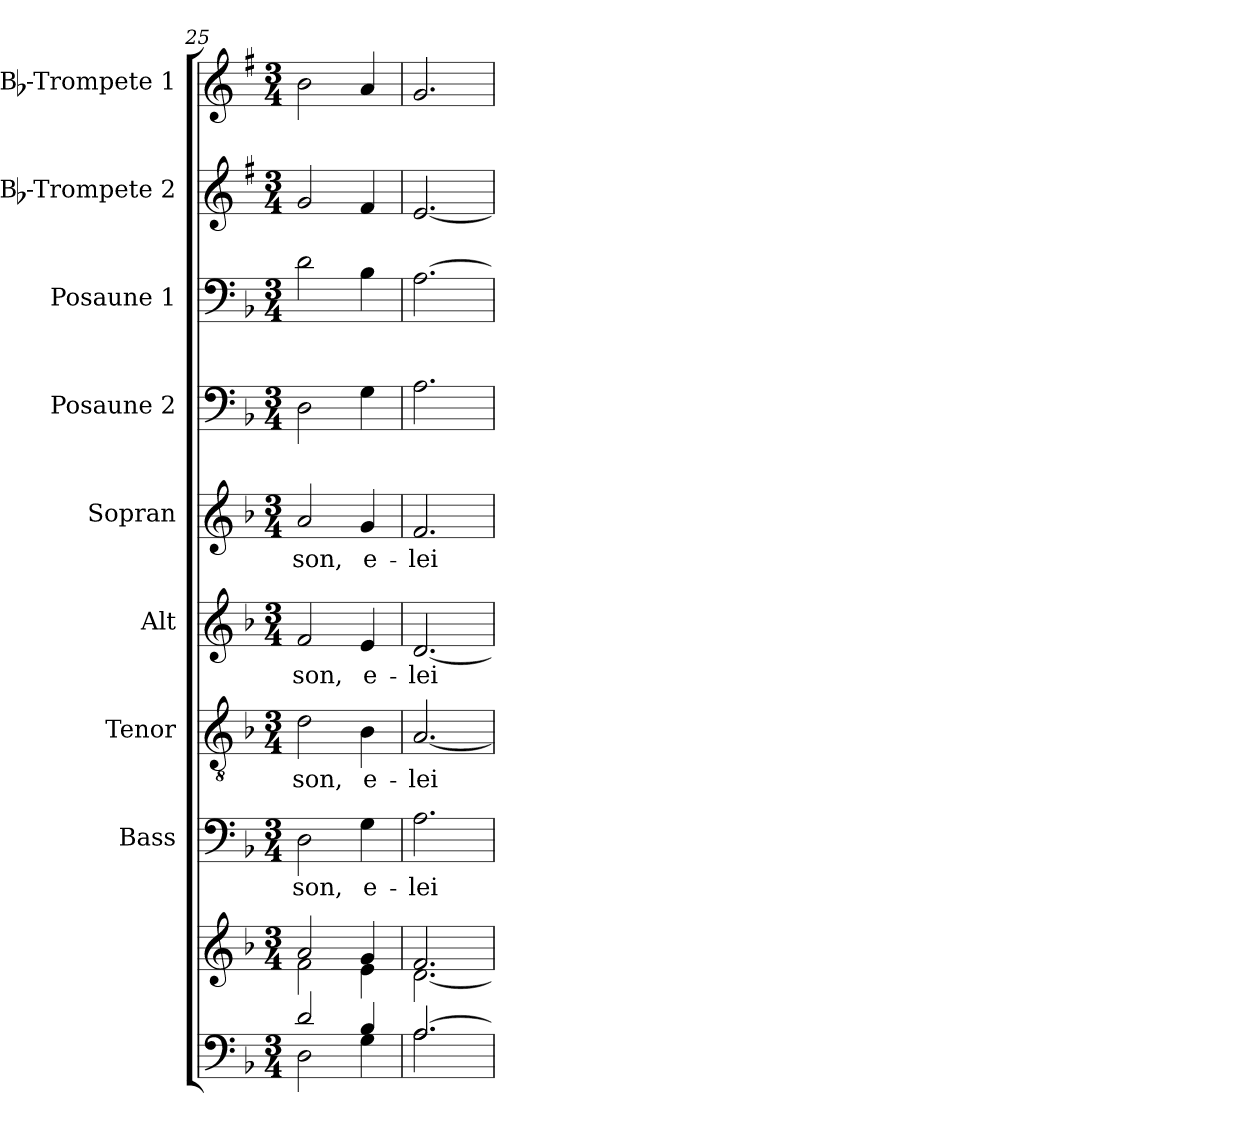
**kern	**kern	**kern	**text	**kern	**text	**kern	**text	**kern	**text	**kern	**kern	**kern	**kern
*part9	*part9	*part8	*part8	*part7	*part7	*part6	*part6	*part5	*part5	*part4	*part3	*part2	*part1
*staff10	*staff9	*staff8	*staff8	*staff7	*staff7	*staff6	*staff6	*staff5	*staff5	*staff4	*staff3	*staff2	*staff1
*	*	*I"Bass	*	*I"Tenor	*	*I"Alt	*	*I"Sopran	*	*I"Posaune 2	*I"Posaune 1	*I"Bb-Trompete 2	*I"Bb-Trompete 1
*	*	*I'B.	*	*I'T.	*	*I'A.	*	*I'S.	*	*I'Pos. 2	*I'Pos. 1	*I'Bb Trp. 2	*I'Bb Trp. 1
*clefF4	*clefG2	*clefF4	*	*clefGv2	*	*clefG2	*	*clefG2	*	*clefF4	*clefF4	*clefG2	*clefG2
*	*	*	*	*	*	*	*	*	*	*	*	*ITrd1c2	*ITrd1c2
*k[b-]	*k[b-]	*k[b-]	*	*k[b-]	*	*k[b-]	*	*k[b-]	*	*k[b-]	*k[b-]	*k[b-]	*k[b-]
*F:	*F:	*F:	*	*F:	*	*F:	*	*F:	*	*F:	*F:	*F:	*F:
*M3/4	*M3/4	*M3/4	*	*M3/4	*	*M3/4	*	*M3/4	*	*M3/4	*M3/4	*M3/4	*M3/4
=25	=25	=25	=25	=25	=25	=25	=25	=25	=25	=25	=25	=25	=25
*^	*^	*	*	*	*	*	*	*	*	*	*	*	*
!	!	!	!	!	!LO:LY:b	!	!LO:LY:b	!	!LO:LY:b	!	!LO:LY:b	!	!	!	!
2d/	2D\	2a/	2f\	2D\	-son,	2d\	-son,	2f/	-son,	2a/	-son,	2D\	2d\	2f/	2a\
!	!	!	!	!	!LO:LY:b	!	!LO:LY:b	!	!LO:LY:b	!	!LO:LY:b	!	!	!	!
4B-/	4G\	4g/	4e\	4G\	e-	4B-\	e-	4e/	e-	4g/	e-	4G\	4B-\	4e/	4g/
=26	=26	=26	=26	=26	=26	=26	=26	=26	=26	=26	=26	=26	=26	=26	=26
!	!	!	!	!	!LO:LY:b	!	!LO:LY:b	!	!LO:LY:b	!	!LO:LY:b	!	!	!	!
[>2.A/	2.A\	2.f/	[<2.d\	2.A\	-lei-	[2.A/	-lei-	[2.d/	-lei-	2.f/	-lei-	2.A\	[2.A\	[2.d/	2.f/
*v	*v	*	*	*	*	*	*	*	*	*	*	*	*	*	*
*	*v	*v	*	*	*	*	*	*	*	*	*	*	*	*
=	=	=	=	=	=	=	=	=	=	=	=	=	=
*-	*-	*-	*-	*-	*-	*-	*-	*-	*-	*-	*-	*-	*-
